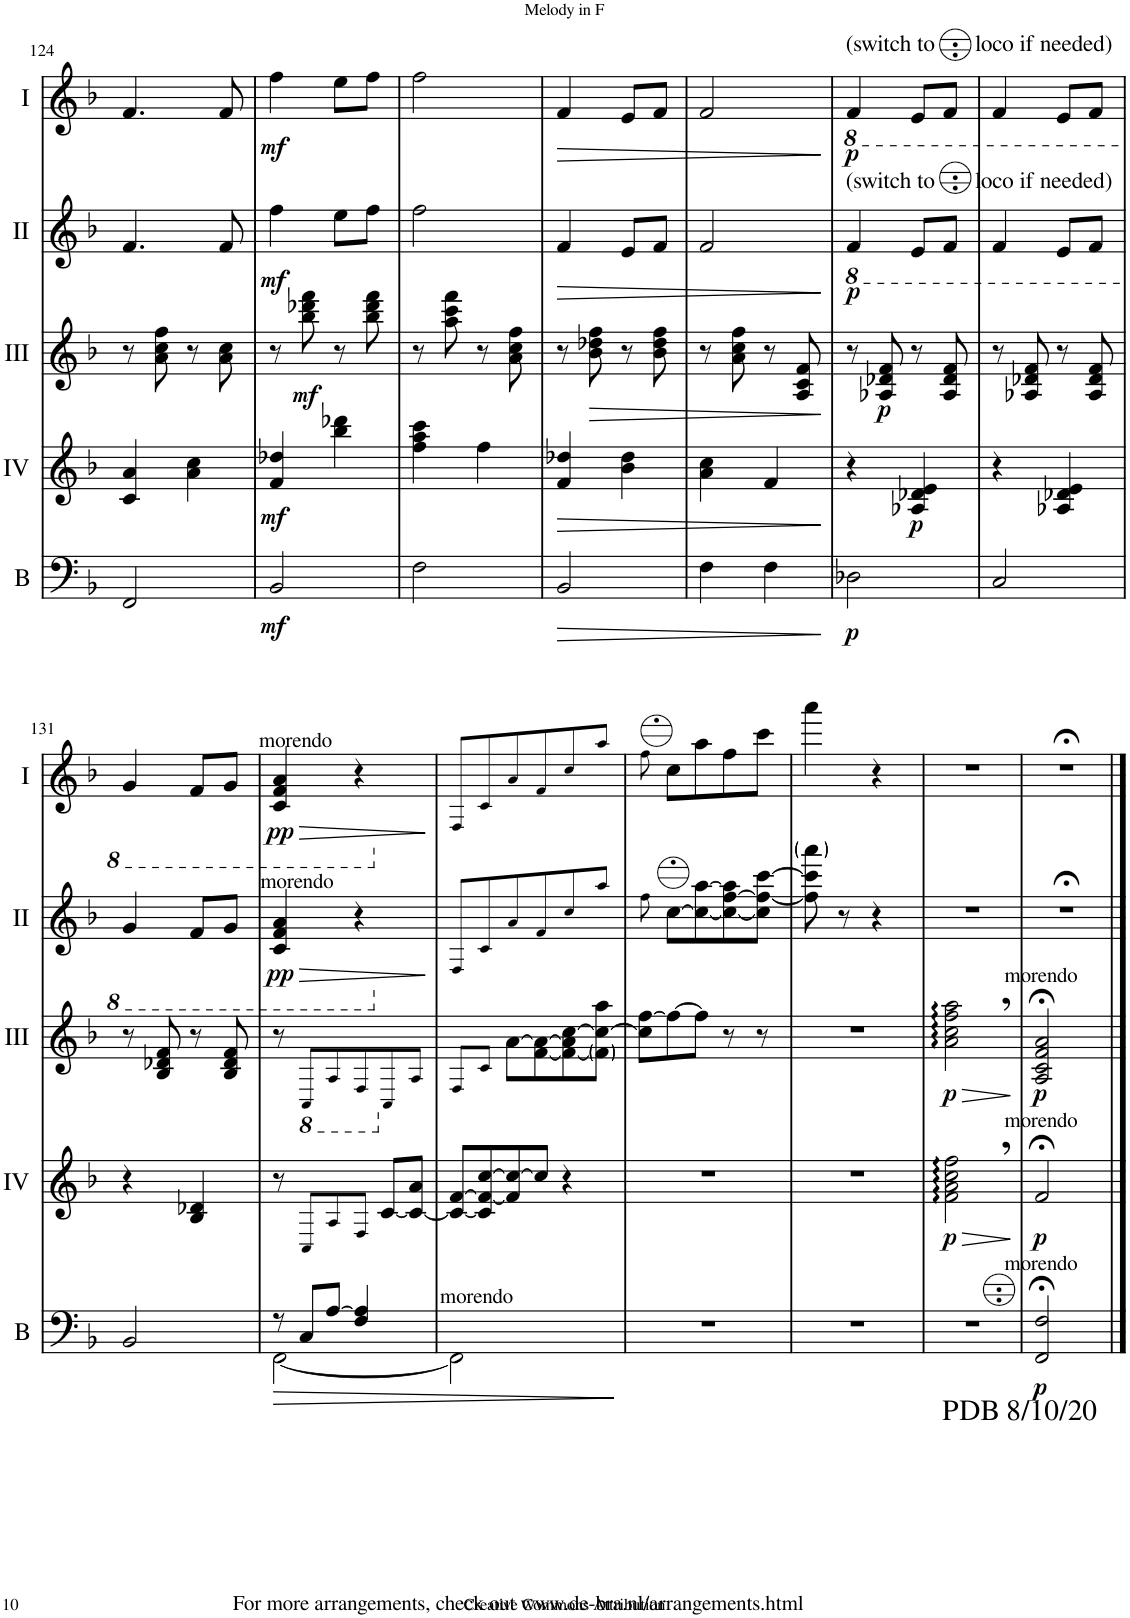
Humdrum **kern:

**kern	**dynam	**kern	**dynam	**kern	**dynam	**kern	**dynam	**kern	**dynam
*part5	*part5	*part4	*part4	*part3	*part3	*part2	*part2	*part1	*part1
*staff5	*staff5	*staff4	*staff4	*staff3	*staff3	*staff2	*staff2	*staff1	*staff1
*I"Bass	*	*I"Acc. 4	*	*I"Acc. 3	*	*I"Acc. 2	*	*I"Acc. 1	*
*I'B	*	*	*	*	*	*	*	*	*
!!LO:PB:g=z
*clefF4	*	*clefG2	*	*clefG2	*	*clefG2	*	*clefG2	*
*Trd7c12	*	*Trd7c12	*	*	*	*	*	*	*
*k[b-]	*	*k[b-]	*	*k[b-]	*	*k[b-]	*	*k[b-]	*
*M2/4	*	*M2/4	*	*M2/4	*	*M2/4	*	*M2/4	*
=124	=124	=124	=124	=124	=124	=124	=124	=124	=124
2FF/	.	4c/ 4a/	.	8r	.	4.f/	.	4.f/	.
.	.	.	.	8a\ 8cc\ 8ff\	.	.	.	.	.
.	.	4a\ 4cc\	.	8r	.	.	.	.	.
.	.	.	.	8a\ 8cc\	.	8f/	.	8f/	.
=125	=125	=125	=125	=125	=125	=125	=125	=125	=125
!	!LO:DY:b	!	!LO:DY:b	!	!	!	!LO:DY:b	!	!LO:DY:b
2BB-/	mf	4f/ 4dd-X/	mf	8r	.	4ff\	mf	4ff\	mf
!	!	!	!	!	!LO:DY:b	!	!	!	!
.	.	.	.	8bb-\ 8ddd-X\ 8fff\	mf	.	.	.	.
.	.	4bb-\ 4ddd-X\	.	8r	.	8ee\L	.	8ee\L	.
.	.	.	.	8bb-\ 8ddd-\ 8fff\	.	8ff\J	.	8ff\J	.
=126	=126	=126	=126	=126	=126	=126	=126	=126	=126
2F\	.	4ff\ 4aa\ 4ccc\	.	8r	.	2ff\	.	2ff\	.
.	.	.	.	8aa\ 8ccc\ 8fff\	.	.	.	.	.
.	.	4ff\	.	8r	.	.	.	.	.
.	.	.	.	8a\ 8cc\ 8ff\	.	.	.	.	.
=127	=127	=127	=127	=127	=127	=127	=127	=127	=127
!	!LO:HP:b	!	!LO:HP:b	!	!	!	!LO:HP:b	!	!LO:HP:b
2BB-/	>	4f/ 4dd-X/	>	8r	.	4f/	>	4f/	>
!	!	!	!	!	!LO:HP:b	!	!	!	!
.	.	.	.	8b-\ 8dd-X\ 8ff\	>	.	.	.	.
.	.	4b-\ 4dd-\	.	8r	.	8e/L	.	8e/L	.
.	.	.	.	8b-\ 8dd-\ 8ff\	.	8f/J	.	8f/J	.
=128	=128	=128	=128	=128	=128	=128	=128	=128	=128
4F\	.	4a\ 4cc\	.	8r	.	2f/	.	2f/	.
.	.	.	.	8a\ 8cc\ 8ff\	.	.	.	.	.
4F\	.	4f/	.	8r	.	.	.	.	.
.	.	.	.	8A/ 8c/ 8f/	.	.	.	.	.
.	]	.	]	.	]	.	]	.	]
=129	=129	=129	=129	=129	=129	=129	=129	=129	=129
*	*	*	*	*	*	*8ba	*	*	*
*	*	*	*	*	*	*	*	*8ba	*
!	!	!	!	!	!	!	!	!LO:TX:a:t=(switch to       loco if needed)	!
!	!	!	!	!	!	!LO:TX:a:t=(switch to       loco if needed)	!	!	!
!	!LO:DY:b	!	!	!	!	!	!LO:DY:b	!	!LO:DY:b
2D-X\	p	4r	.	8r	.	4F/	p	4F/	p
!	!	!	!	!	!LO:DY:b	!	!	!	!
.	.	.	.	8A-X/ 8d-X/ 8f/	p	.	.	.	.
!	!	!	!LO:DY:b	!	!	!	!	!	!
.	.	4A-X/ 4d-X/ 4e/	p	8r	.	8E/L	.	8E/L	.
.	.	.	.	8A-/ 8d-/ 8f/	.	8F/J	.	8F/J	.
=130	=130	=130	=130	=130	=130	=130	=130	=130	=130
2C/	.	4r	.	8r	.	4F/	.	4F/	.
.	.	.	.	8A-X/ 8d-X/ 8f/	.	.	.	.	.
.	.	4A-X/ 4d-X/ 4e/	.	8r	.	8E/L	.	8E/L	.
.	.	.	.	8A-/ 8d-/ 8f/	.	8F/J	.	8F/J	.
!!LO:LB:g=z
=131	=131	=131	=131	=131	=131	=131	=131	=131	=131
2BB-/	.	4r	.	8r	.	4G/	.	4G/	.
.	.	.	.	8B-/ 8d-X/ 8f/	.	.	.	.	.
.	.	4B-/ 4d-X/	.	8r	.	8F/L	.	8F/L	.
.	.	.	.	8B-/ 8d-/ 8f/	.	8G/J	.	8G/J	.
=132	=132	=132	=132	=132	=132	=132	=132	=132	=132
!	!	!	!	!	!	!	!	!LO:TX:a:t=morendo	!
!	!	!	!	!	!	!LO:TX:a:t=morendo	!	!	!
!	!LO:HP:b	!	!	!	!	!	!LO:HP:b	!	!LO:HP:b
*^	*	*	*	*	*	*	*	*	*
!	!	!	!	!	!	!	!	!LO:DY:n=1:b	!	!LO:DY:n=1:b
12r	[2FF\	>	12r	.	12r	.	4C/ 4F/ 4A/	> pp	4C/ 4F/ 4A/	> pp
*	*	*	*	*	*8ba	*	*	*	*	*
12C/L	.	.	12C/L	.	12CC/L	.	.	.	.	.
[12A/J	.	.	12A/	.	12AA/	.	.	.	.	.
4F/ 4A/]	.	.	12F/J	.	12FF/	.	4r	.	4r	.
*	*	*	*	*	*X8ba	*	*	*	*	*
.	.	.	[12c/L	.	12C/	.	.	.	.	.
.	.	.	12c/_ 12a/J	.	12A/J	.	.	.	.	.
*v	*v	*	*	*	*	*	*	*	*	*
.	.	.	.	.	.	.	]	.	]
=133	=133	=133	=133	=133	=133	=133	=133	=133	=133
*^	*	*	*	*	*	*	*	*	*
*	*	*	*	*	*	*	*X8ba	*	*	*
*	*	*	*	*	*	*	*	*	*X8ba	*
!LO:TX:a:t=morendo	!	!	!	!	!	!	!	!	!	!
2ryy	2FF\]	.	12c/_ [12f/L	.	12F/L	.	12F/L	.	12F/L	.
.	.	.	12c/] 12f/_ [12cc/	.	12c/J	.	12c/	.	12c/	.
.	.	.	12f/] 12cc/_	.	[12a\L	.	12a/	.	12a/	.
.	.	.	12cc/J]	.	[12f\ 12a\_	.	12f/	.	12f/	.
.	.	.	6r	.	12f\_ 12a\] [12cc\	.	12cc/	.	12cc/	.
.	.	.	.	.	12f\] 12cc\_ 12aa\J	.	12aa/J	.	12aa/J	.
*v	*v	*	*	*	*	*	*	*	*	*
.	]	.	.	.	.	.	.	.	.
=134	=134	=134	=134	=134	=134	=134	=134	=134	=134
2r	.	2r	.	12cc\] [12ff\L	.	12ff\	.	12ff\	.
.	.	.	.	12ff\_	.	[12ccc\L	.	12ccc\L	.
.	.	.	.	12ff\J]	.	12ccc\_ [12aaa\	.	12aaa\	.
.	.	.	.	8r	.	8ccc\_ [8fff\ 8aaa\]	.	8fff\	.
.	.	.	.	8r	.	8ccc\] 8fff\_ [8cccc\J	.	8cccc\J	.
=135	=135	=135	=135	=135	=135	=135	=135	=135	=135
2r	.	2r	.	2r	.	8fff\] 8cccc\] 8aaaa\	.	4aaaa\	.
.	.	.	.	.	.	8r	.	.	.
.	.	.	.	.	.	4r	.	4r	.
=136	=136	=136	=136	=136	=136	=136	=136	=136	=136
!	!	!	!LO:HP:b	!	!LO:HP:b	!	!	!	!
!	!	!	!LO:DY:n=1:b	!	!LO:DY:n=1:b	!	!	!	!
2r	.	2f\, 2a\, 2cc\, 2ff\,	> p	2a\, 2cc\, 2ff\, 2aa\,	> p	2r	.	2r	.
.	.	.	]	.	]	.	.	.	.
=137	=137	=137	=137	=137	=137	=137	=137	=137	=137
!	!	!	!	!	!	!	!	!LO:TX:b:t=PDB 8/10/20	!
!	!	!	!	!	!	!	!	!LO:TX:b:t=For more arrangements, check out www.de-bra.nl/arrangements.html	!
!	!	!	!	!LO:TX:a:t=morendo	!	!	!	!	!
!	!	!LO:TX:a:t=morendo	!	!	!	!	!	!	!
!LO:TX:a:t=morendo	!	!	!	!	!	!	!	!	!
!	!LO:DY:b	!	!LO:DY:b	!	!LO:DY:b	!	!	!	!
2FF/;< 2F/;<	p	2f;</	p	2A/;< 2c/;< 2f/;< 2a/;<	p	2r;<	.	2r;<	.
==	==	==	==	==	==	==	==	==	==
*-	*-	*-	*-	*-	*-	*-	*-	*-	*-
